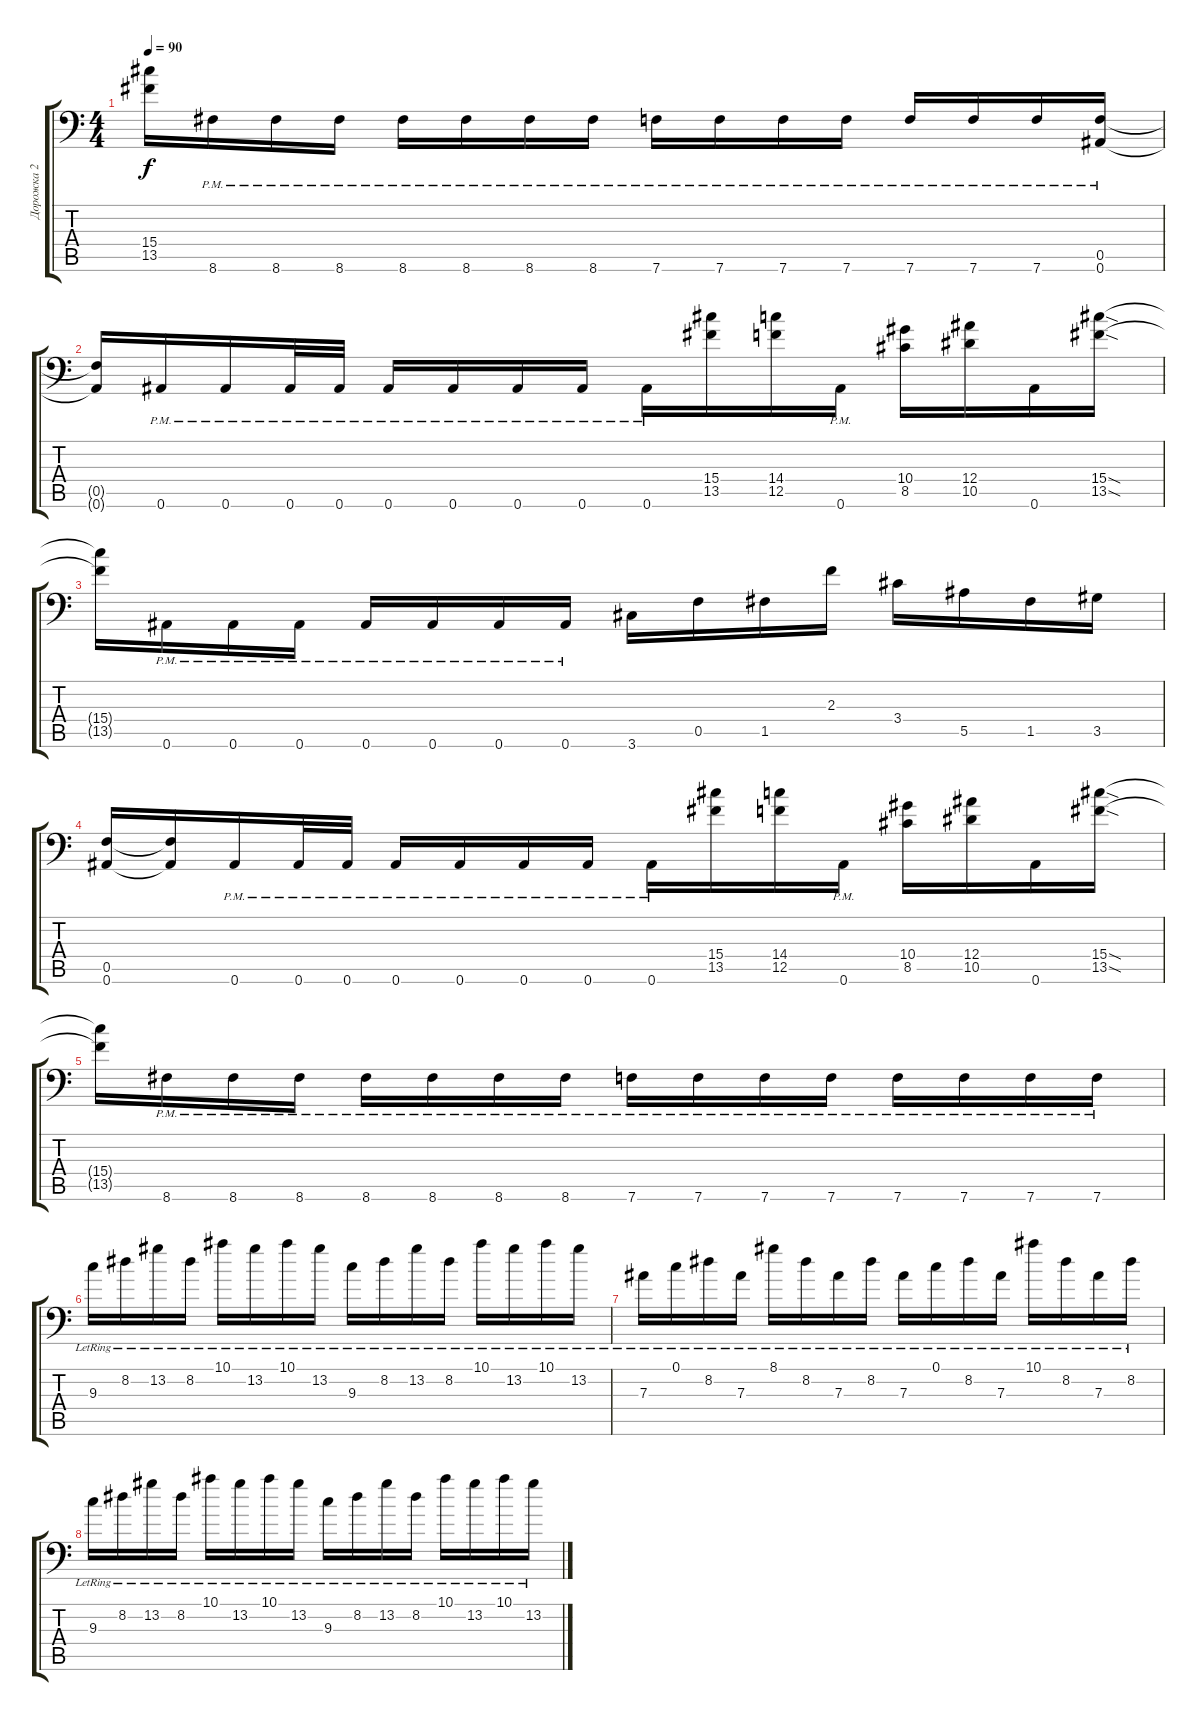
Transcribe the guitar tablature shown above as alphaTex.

\track ("Дорожка 2" "Дорожка 2") {instrument distortionguitar}
\staff {score tabs}
\tuning (C4 G3 Eb3 Bb2 F2 Bb1) {hide}
\ts (4 4)
\tempo 90
\clef f4
\ks c
(15.4{t} 13.5{t}).16{dy f} 8.6{pm}.16 8.6{pm}.16 8.6{pm}.16 8.6{pm}.16 8.6{pm}.16 8.6{pm}.16 8.6{pm}.16 7.6{pm}.16 7.6{pm}.16 7.6{pm}.16 7.6{pm}.16 7.6{pm}.16 7.6{pm}.16 7.6{pm}.16 (0.5 0.6{pm}).16 |
(0.5{t} 0.6{t}).16 0.6{pm}.16 0.6{pm}.16 0.6{pm}.32 0.6{pm}.32 0.6{pm}.16 0.6{pm}.16 0.6{pm}.16 0.6{pm}.16 0.6{pm}.16 (15.4 13.5).16 (14.4 12.5).16 0.6{pm}.16 (10.4 8.5).16 (12.4 10.5).16 0.6.16 (15.4{sod} 13.5{sod}).16 |
(15.4{t} 13.5{t}).16 0.6{pm}.16 0.6{pm}.16 0.6{pm}.16 0.6{pm}.16 0.6{pm}.16 0.6{pm}.16 0.6{pm}.16 3.6.16 0.5.16 1.5.16 2.3.16 3.4.16 5.5.16 1.5.16 3.5.16 |
(0.5 0.6).16 (0.5{t} 0.6{t}).16 0.6{pm}.16 0.6{pm}.32 0.6{pm}.32 0.6{pm}.16 0.6{pm}.16 0.6{pm}.16 0.6{pm}.16 0.6{pm}.16 (15.4 13.5).16 (14.4 12.5).16 0.6{pm}.16 (10.4 8.5).16 (12.4 10.5).16 0.6.16 (15.4{sod} 13.5{sod}).16 |
(15.4{t} 13.5{t}).16 8.6{pm}.16 8.6{pm}.16 8.6{pm}.16 8.6{pm}.16 8.6{pm}.16 8.6{pm}.16 8.6{pm}.16 7.6{pm}.16 7.6{pm}.16 7.6{pm}.16 7.6{pm}.16 7.6{pm}.16 7.6{pm}.16 7.6{pm}.16 7.6{pm}.16 |
9.3{lr}.16 8.2{lr}.16 13.2{lr}.16 8.2{lr}.16 10.1{lr}.16 13.2{lr}.16 10.1{lr}.16 13.2{lr}.16 9.3{lr}.16 8.2{lr}.16 13.2{lr}.16 8.2{lr}.16 10.1{lr}.16 13.2{lr}.16 10.1{lr}.16 13.2{lr}.16 |
7.3{lr}.16 0.1{lr}.16 8.2{lr}.16 7.3{lr}.16 8.1{lr}.16 8.2{lr}.16 7.3{lr}.16 8.2{lr}.16 7.3{lr}.16 0.1{lr}.16 8.2{lr}.16 7.3{lr}.16 10.1{lr}.16 8.2{lr}.16 7.3{lr}.16 8.2{lr}.16 |
9.3{lr}.16 8.2{lr}.16 13.2{lr}.16 8.2{lr}.16 10.1{lr}.16 13.2{lr}.16 10.1{lr}.16 13.2{lr}.16 9.3{lr}.16 8.2{lr}.16 13.2{lr}.16 8.2{lr}.16 10.1{lr}.16 13.2{lr}.16 10.1{lr}.16 13.2{lr}.16
